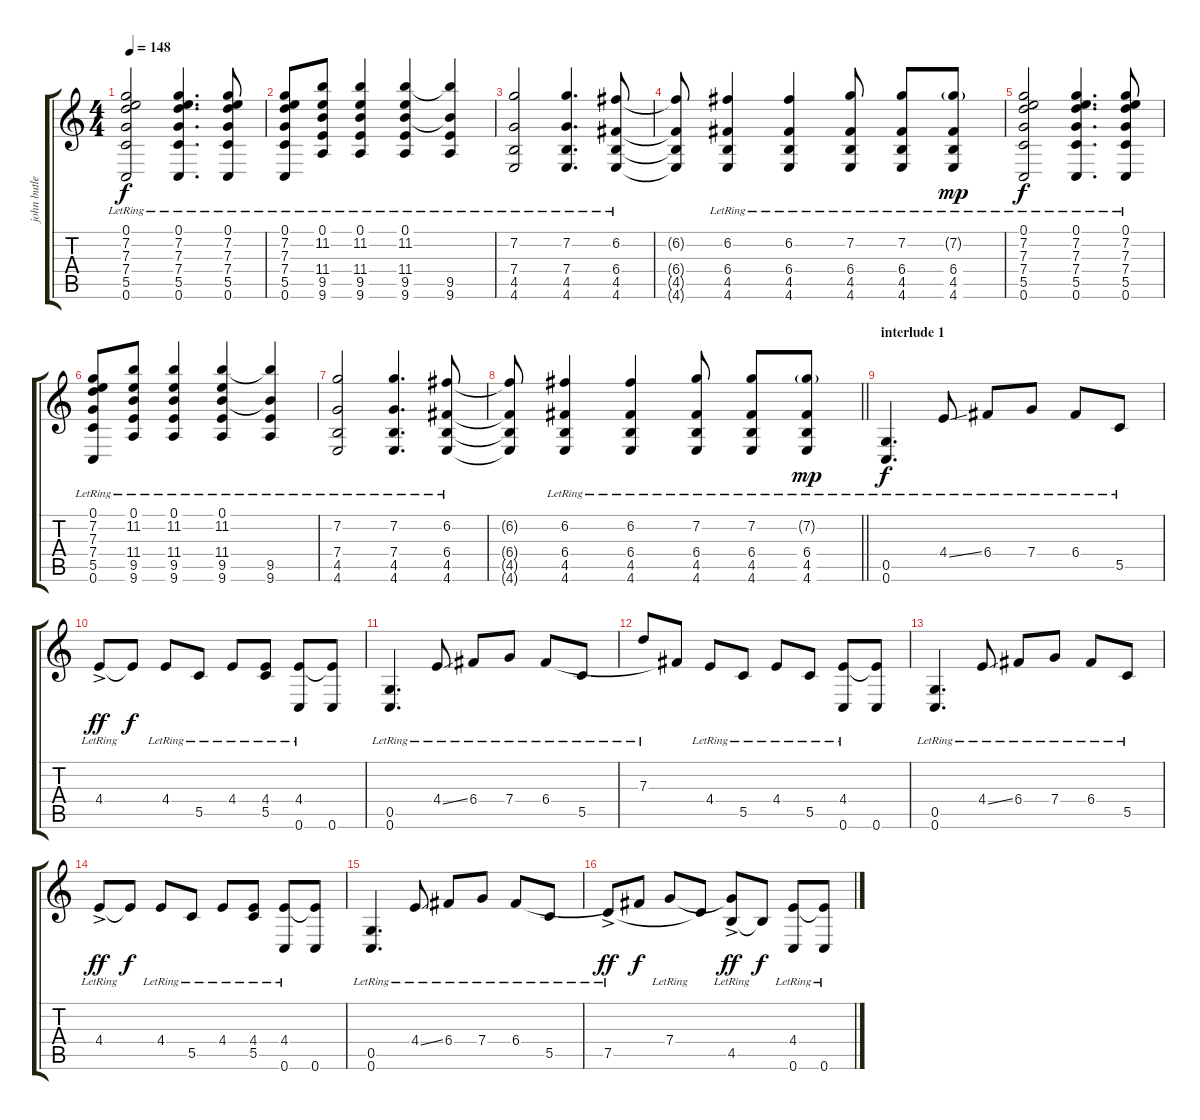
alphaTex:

\track ("john butler ampliefed 11 string guitare" "john butle") {instrument acousticguitarsteel}
\staff {score tabs}
\tuning (E4 C4 G3 C3 G2 C2) {hide}
\ts (4 4)
\tempo 148
\clef g2
\ks c
(0.1{lr} 7.2{lr} 7.3{lr} 7.4{lr} 5.5{lr} 0.6{lr}).2{dy f} (0.1{lr} 7.2{lr} 7.3{lr} 7.4{lr} 5.5{lr} 0.6{lr}).4{d} (0.1{lr} 7.2{lr} 7.3{lr} 7.4{lr} 5.5{lr} 0.6{lr}).8 |
(0.1{lr} 7.2{lr} 7.3{lr} 7.4{lr} 5.5{lr} 0.6{lr}).8 (0.1{lr} 11.2{lr} 11.4{lr} 9.5{lr} 9.6{lr}).8 (0.1{lr} 11.2{lr} 11.4{lr} 9.5{lr} 9.6{lr}).4 (0.1{lr} 11.2{lr} 11.4{lr} 9.5{lr} 9.6{lr}).4 (11.2{t} 11.4{t} 9.5{lr} 9.6{lr}).4 |
(7.2{lr} 7.4{lr} 4.5{lr} 4.6{lr}).2 (7.2{lr} 7.4{lr} 4.5{lr} 4.6{lr}).4{d} (6.2{lr} 6.4{lr} 4.5{lr} 4.6{lr}).8 |
(6.2{t} 6.4{t} 4.5{t} 4.6{t}).8 (6.2{lr} 6.4{lr} 4.5{lr} 4.6{lr}).4 (6.2{lr} 6.4{lr} 4.5{lr} 4.6{lr}).4 (7.2{lr} 6.4{lr} 4.5{lr} 4.6{lr}).8 (7.2{lr} 6.4{lr} 4.5{lr} 4.6{lr}).8 (7.2{g lr} 6.4{lr} 4.5{lr} 4.6{lr}).8{dy mp} |
(0.1{lr} 7.2{lr} 7.3{lr} 7.4{lr} 5.5{lr} 0.6{lr}).2{dy f} (0.1{lr} 7.2{lr} 7.3{lr} 7.4{lr} 5.5{lr} 0.6{lr}).4{d} (0.1{lr} 7.2{lr} 7.3{lr} 7.4{lr} 5.5{lr} 0.6{lr}).8 |
(0.1{lr} 7.2{lr} 7.3{lr} 7.4{lr} 5.5{lr} 0.6{lr}).8 (0.1{lr} 11.2{lr} 11.4{lr} 9.5{lr} 9.6{lr}).8 (0.1{lr} 11.2{lr} 11.4{lr} 9.5{lr} 9.6{lr}).4 (0.1{lr} 11.2{lr} 11.4{lr} 9.5{lr} 9.6{lr}).4 (11.2{t} 11.4{t} 9.5{lr} 9.6{lr}).4 |
(7.2{lr} 7.4{lr} 4.5{lr} 4.6{lr}).2 (7.2{lr} 7.4{lr} 4.5{lr} 4.6{lr}).4{d} (6.2{lr} 6.4{lr} 4.5{lr} 4.6{lr}).8 |
\barLineRight lightlight
(6.2{t} 6.4{t} 4.5{t} 4.6{t}).8 (6.2{lr} 6.4{lr} 4.5{lr} 4.6{lr}).4 (6.2{lr} 6.4{lr} 4.5{lr} 4.6{lr}).4 (7.2{lr} 6.4{lr} 4.5{lr} 4.6{lr}).8 (7.2{lr} 6.4{lr} 4.5{lr} 4.6{lr}).8 (7.2{g lr} 6.4{lr} 4.5{lr} 4.6{lr}).8{dy mp} |
\section ("" "interlude 1")
(0.5 0.6{lr}).4{d dy f} 4.4{ss lr}.8 6.4{lr}.8 7.4{lr}.8 6.4{lr}.8 5.5{lr}.8 |
4.4{ac lr}.8{dy ff} 4.4{t}.8{dy f} 4.4{lr}.8 5.5{lr}.8 4.4{lr}.8 (4.4{lr} 5.5{lr}).8 (4.4{lr} 0.6{lr}).8 (4.4{t} 0.6).8 |
(0.5 0.6{lr}).4{d} 4.4{ss lr}.8 6.4{lr}.8 7.4{lr}.8 6.4{lr}.8 5.5{lr}.8 |
7.3{lr}.8 6.4{t}.8 4.4{lr}.8 5.5{lr}.8 4.4{lr}.8 5.5{lr}.8 (4.4{lr} 0.6{lr}).8 (4.4{t} 0.6).8 |
(0.5 0.6{lr}).4{d} 4.4{ss lr}.8 6.4{lr}.8 7.4{lr}.8 6.4{lr}.8 5.5{lr}.8 |
4.4{ac lr}.8{dy ff} 4.4{t}.8{dy f} 4.4{lr}.8 5.5{lr}.8 4.4{lr}.8 (4.4{lr} 5.5{lr}).8 (4.4{lr} 0.6{lr}).8 (4.4{t} 0.6).8 |
(0.5 0.6{lr}).4{d} 4.4{ss lr}.8 6.4{lr}.8 7.4{lr}.8 6.4{lr}.8 5.5{lr}.8 |
7.5{ac lr}.8{dy ff} 6.4{t}.8{dy f} 7.4{lr}.8 7.5{t}.8 (7.4{t} 4.5{ac lr}).8{dy ff} 4.5{t}.8{dy f} (4.4{lr} 0.6{lr}).8 (4.4{t} 0.6{lr}).8
